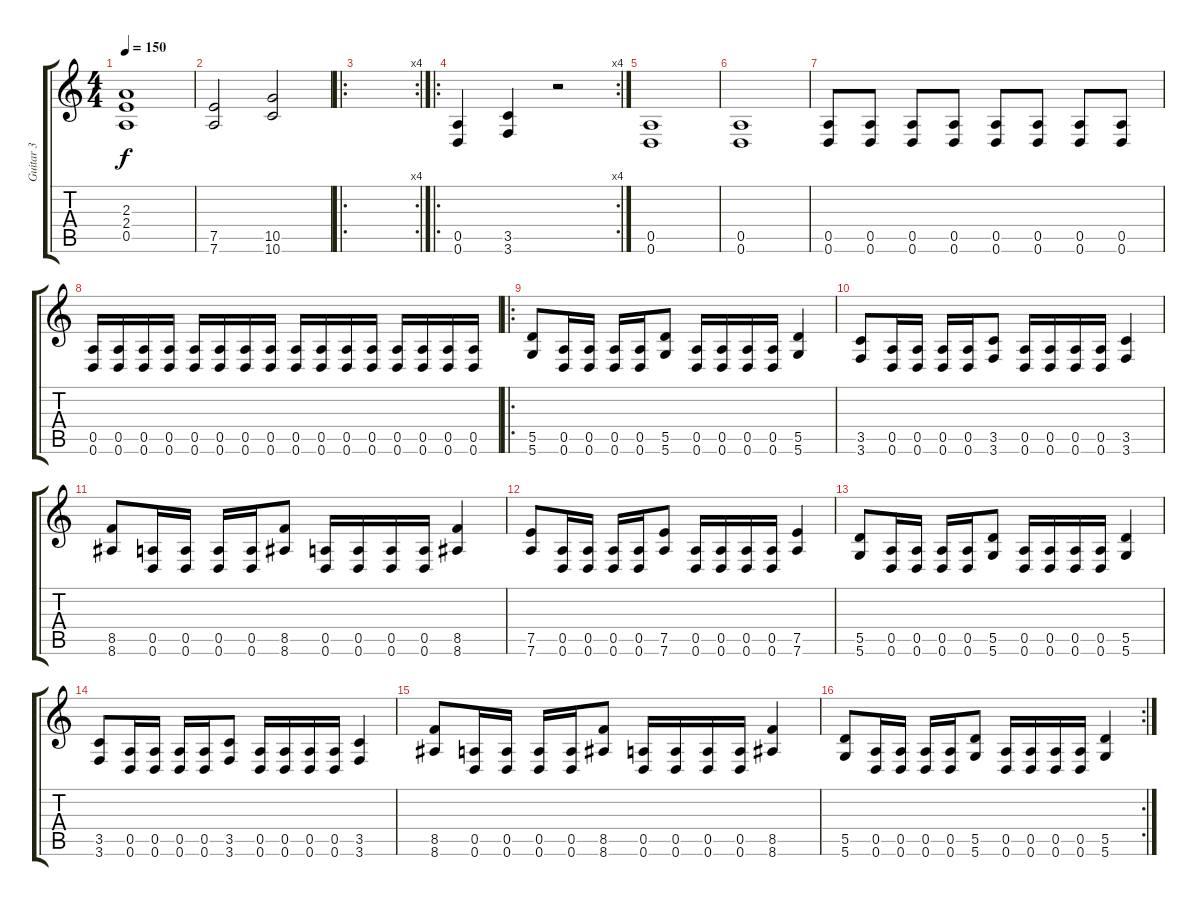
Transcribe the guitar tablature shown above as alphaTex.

\track ("Guitar 3" "Guitar 3") {instrument overdrivenguitar}
\staff {score tabs}
\tuning (E4 B3 G3 D3 A2 D2) {hide}
\ts (4 4)
\tempo 150
\clef g2
\ks c
(2.3 2.4 0.5).1{dy f} |
(7.5 7.6).2 (10.5 10.6).2 |
\ro
\rc 4
|
\ro
\rc 4
(0.5 0.6).4 (3.5 3.6).4 r.2 |
(0.5 0.6).1 |
(0.5 0.6).1 |
(0.5 0.6).8 (0.5 0.6).8 (0.5 0.6).8 (0.5 0.6).8 (0.5 0.6).8 (0.5 0.6).8 (0.5 0.6).8 (0.5 0.6).8 |
(0.5 0.6).16 (0.5 0.6).16 (0.5 0.6).16 (0.5 0.6).16 (0.5 0.6).16 (0.5 0.6).16 (0.5 0.6).16 (0.5 0.6).16 (0.5 0.6).16 (0.5 0.6).16 (0.5 0.6).16 (0.5 0.6).16 (0.5 0.6).16 (0.5 0.6).16 (0.5 0.6).16 (0.5 0.6).16 |
\ro
(5.5 5.6).8 (0.5 0.6).16 (0.5 0.6).16 (0.5 0.6).16 (0.5 0.6).16 (5.5 5.6).8 (0.5 0.6).16 (0.5 0.6).16 (0.5 0.6).16 (0.5 0.6).16 (5.5 5.6).4 |
(3.5 3.6).8 (0.5 0.6).16 (0.5 0.6).16 (0.5 0.6).16 (0.5 0.6).16 (3.5 3.6).8 (0.5 0.6).16 (0.5 0.6).16 (0.5 0.6).16 (0.5 0.6).16 (3.5 3.6).4 |
(8.5 8.6).8 (0.5 0.6).16 (0.5 0.6).16 (0.5 0.6).16 (0.5 0.6).16 (8.5 8.6).8 (0.5 0.6).16 (0.5 0.6).16 (0.5 0.6).16 (0.5 0.6).16 (8.5 8.6).4 |
(7.5 7.6).8 (0.5 0.6).16 (0.5 0.6).16 (0.5 0.6).16 (0.5 0.6).16 (7.5 7.6).8 (0.5 0.6).16 (0.5 0.6).16 (0.5 0.6).16 (0.5 0.6).16 (7.5 7.6).4 |
(5.5 5.6).8 (0.5 0.6).16 (0.5 0.6).16 (0.5 0.6).16 (0.5 0.6).16 (5.5 5.6).8 (0.5 0.6).16 (0.5 0.6).16 (0.5 0.6).16 (0.5 0.6).16 (5.5 5.6).4 |
(3.5 3.6).8 (0.5 0.6).16 (0.5 0.6).16 (0.5 0.6).16 (0.5 0.6).16 (3.5 3.6).8 (0.5 0.6).16 (0.5 0.6).16 (0.5 0.6).16 (0.5 0.6).16 (3.5 3.6).4 |
(8.5 8.6).8 (0.5 0.6).16 (0.5 0.6).16 (0.5 0.6).16 (0.5 0.6).16 (8.5 8.6).8 (0.5 0.6).16 (0.5 0.6).16 (0.5 0.6).16 (0.5 0.6).16 (8.5 8.6).4 |
\rc 2
(5.5 5.6).8 (0.5 0.6).16 (0.5 0.6).16 (0.5 0.6).16 (0.5 0.6).16 (5.5 5.6).8 (0.5 0.6).16 (0.5 0.6).16 (0.5 0.6).16 (0.5 0.6).16 (5.5 5.6).4
